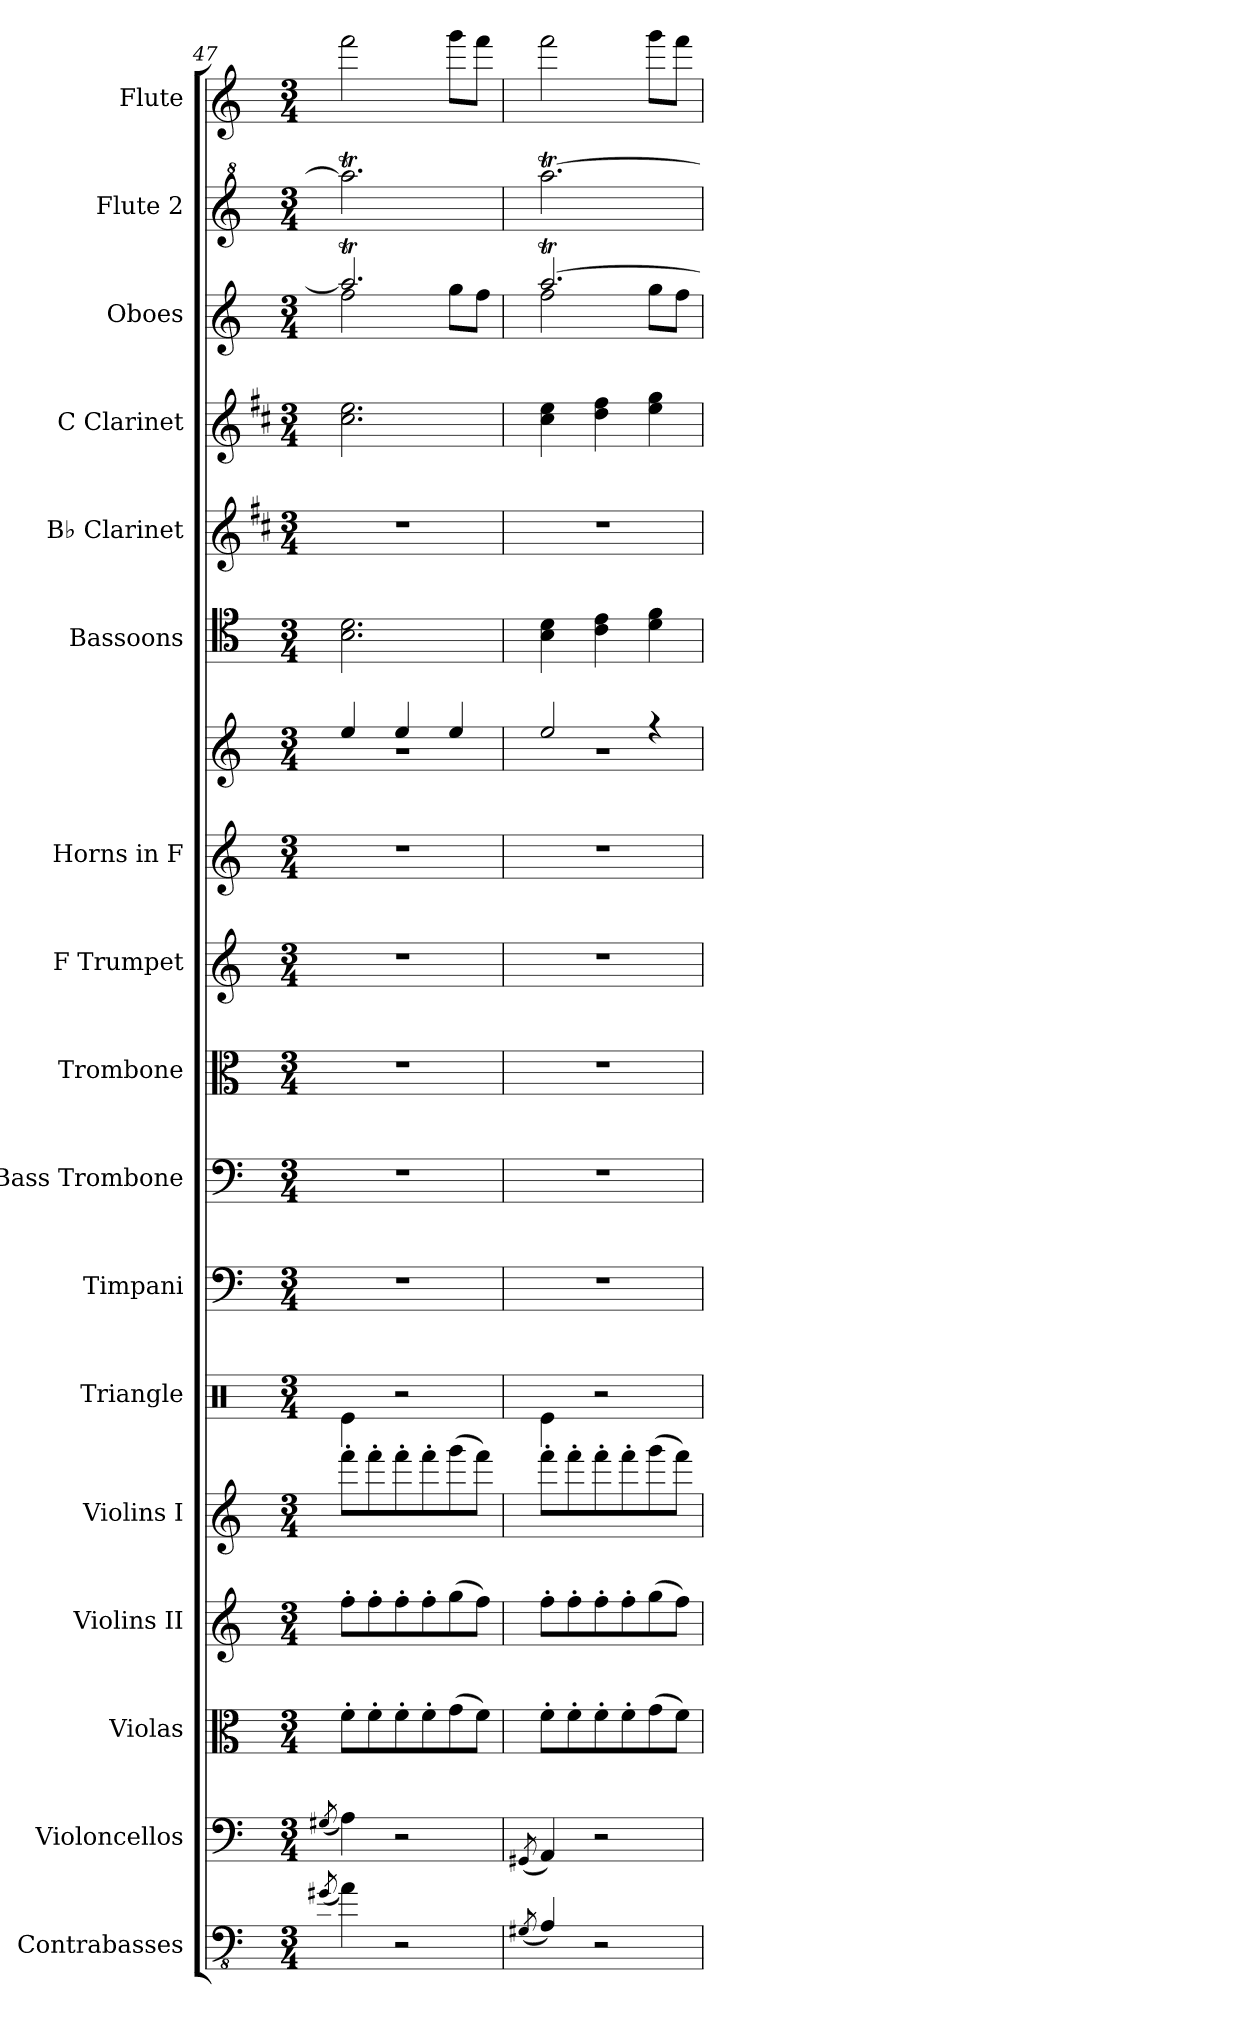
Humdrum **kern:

**kern	**kern	**kern	**kern	**kern	**kern	**kern	**kern	**kern	**kern	**kern	**kern	**kern	**kern	**kern	**kern	**kern	**kern
*part17	*part16	*part15	*part14	*part13	*part12	*part11	*part10	*part9	*part8	*part7	*part7	*part6	*part5	*part4	*part3	*part2	*part1
*staff18	*staff17	*staff16	*staff15	*staff14	*staff13	*staff12	*staff11	*staff10	*staff9	*staff8	*staff7	*staff6	*staff5	*staff4	*staff3	*staff2	*staff1
*I"Contrabasses	*I"Violoncellos	*I"Violas	*I"Violins II	*I"Violins I	*I"Triangle	*I"Timpani	*I"Bass Trombone	*I"Trombone	*I"F Trumpet	*I"Horns in F	*	*I"Bassoons	*I"B♭ Clarinet	*I"C Clarinet	*I"Oboes	*I"Flute 2	*I"Flute
*I'Cb.	*I'Vc.	*I'Vla.	*I'Vln. II	*I'Vln. I	*I'Trgl.	*I'Timp.	*I'B. Tbn.	*I'Tbn.	*I'F Tpt.	*	*	*I'Bsn.	*I'B♭ Cl.	*I'C Cl.	*I'Ob.	*I'Fl. 2	*I'Fl. 2
!!LO:PB:g=z
*clefFv4	*clefF4	*clefC3	*clefG2	*clefG2	*clefX	*clefF4	*clefF4	*clefC3	*clefG2	*clefG2	*clefG2	*clefC4	*clefG2	*clefG2	*clefG2	*clefG^2	*clefG2
*ITrd7c12	*	*	*	*	*	*	*	*	*ITrd-3c-5	*ITrd4c7	*ITrd4c7	*	*ITrd1c2	*ITrd1c2	*	*	*
*k[]	*k[]	*k[]	*k[]	*k[]	*k[]	*k[]	*k[]	*k[]	*k[b-]	*k[b-]	*k[b-]	*k[]	*k[]	*k[]	*k[]	*k[]	*k[]
*M3/4	*M3/4	*M3/4	*M3/4	*M3/4	*M3/4	*M3/4	*M3/4	*M3/4	*M3/4	*M3/4	*M3/4	*M3/4	*M3/4	*M3/4	*M3/4	*M3/4	*M3/4
=47	=47	=47	=47	=47	=47	=47	=47	=47	=47	=47	=47	=47	=47	=47	=47	=47	=47
(<8qGG#X/	(<8qG#X/	.	.	.	.	.	.	.	.	.	.	.	.	.	.	.	.
*	*	*	*	*	*	*	*	*	*	*	*^	*	*	*	*^	*	*
4AA\)	4A\)	8f'\L	8ff'\L	8fff'\L	4Re\	2.r	2.r	2.r	2.r	2.r	4a/	2.r	2.B\ 2.d\	2.r	2.b\ 2.dd\	2.aaT/]	2ff\	2.aaaT\]	2fff\
.	.	8f'\	8ff'\	8fff'\	.	.	.	.	.	.	.	.	.	.	.	.	.	.	.
2r	2r	8f'\	8ff'\	8fff'\	2r	.	.	.	.	.	4a/	.	.	.	.	.	.	.	.
.	.	8f'\	8ff'\	8fff'\	.	.	.	.	.	.	.	.	.	.	.	.	.	.	.
.	.	(>8g\	(>8gg\	(>8ggg\	.	.	.	.	.	.	4a/	.	.	.	.	.	8gg\L	.	8ggg\L
.	.	8f\J)	8ff\J)	8fff\J)	.	.	.	.	.	.	.	.	.	.	.	.	8ffTTT\J	.	8fff\J
=48	=48	=48	=48	=48	=48	=48	=48	=48	=48	=48	=48	=48	=48	=48	=48	=48	=48	=48	=48
(<8qGGG#X/	(<8qGG#X/	.	.	.	.	.	.	.	.	.	.	.	.	.	.	.	.	.	.
4AAA/)	4AA/)	8f'\L	8ff'\L	8fff'\L	4Re\	2.r	2.r	2.r	2.r	2.r	2a/	2.r	4B\ 4d\	2.r	4b\ 4dd\	[2.aaT/	2ff\	[2.aaaT\	2fff\
.	.	8f'\	8ff'\	8fff'\	.	.	.	.	.	.	.	.	.	.	.	.	.	.	.
2r	2r	8f'\	8ff'\	8fff'\	2r	.	.	.	.	.	.	.	4c\ 4e\	.	4cc\ 4ee\	.	.	.	.
.	.	8f'\	8ff'\	8fff'\	.	.	.	.	.	.	.	.	.	.	.	.	.	.	.
.	.	(>8g\	(>8gg\	(>8ggg\	.	.	.	.	.	.	4r	.	4d\ 4f\	.	4dd\ 4ff\	.	8gg\L	.	8ggg\L
.	.	8f\J)	8ff\J)	8fff\J)	.	.	.	.	.	.	.	.	.	.	.	.	8ffTTT\J	.	8fff\J
*	*	*	*	*	*	*	*	*	*	*	*v	*v	*	*	*	*v	*v	*	*
=	=	=	=	=	=	=	=	=	=	=	=	=	=	=	=	=	=
*-	*-	*-	*-	*-	*-	*-	*-	*-	*-	*-	*-	*-	*-	*-	*-	*-	*-
